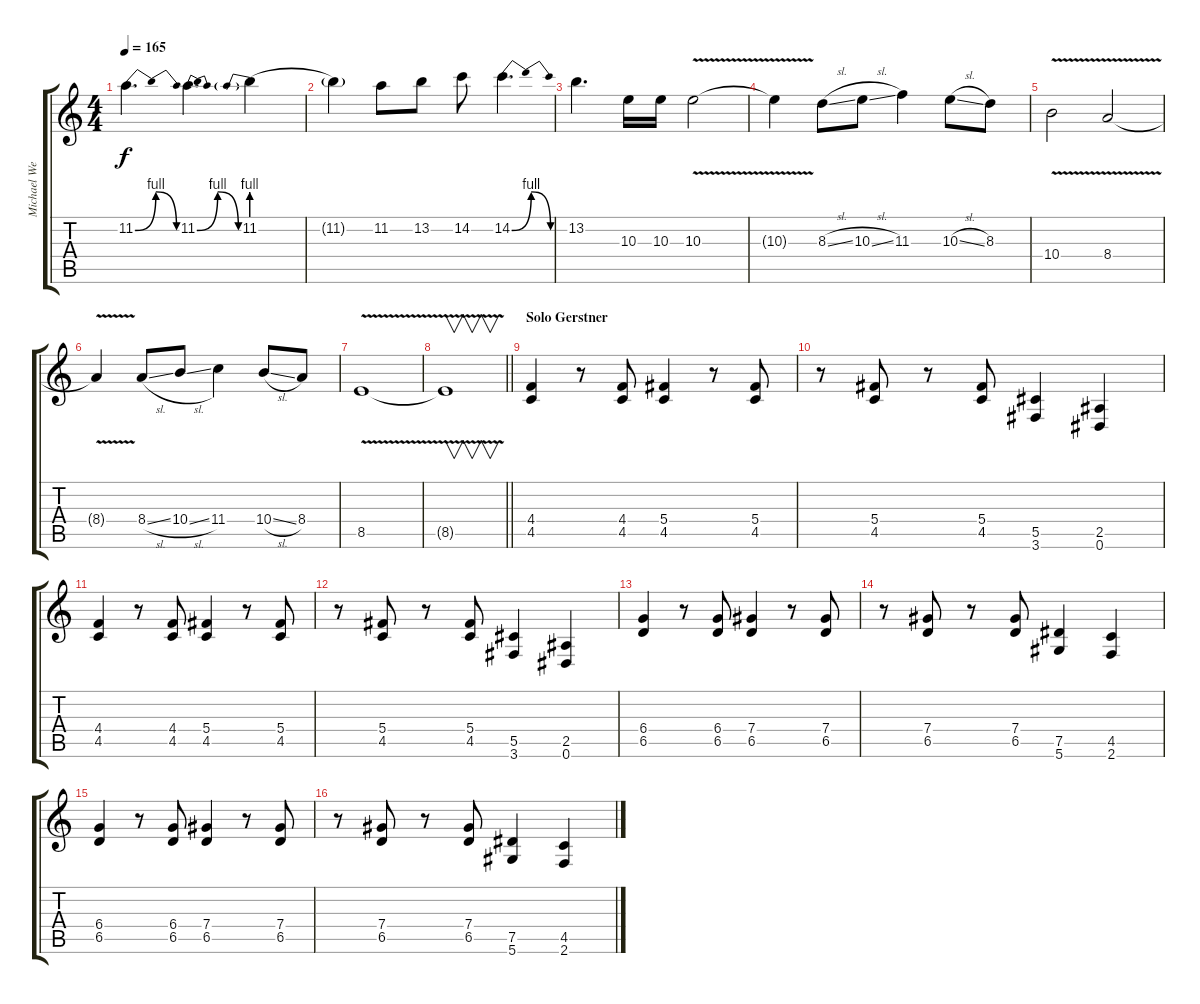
\track ("Michael Weikath" "Michael We") {instrument distortionguitar}
\staff {score tabs}
\tuning (Eb4 Bb3 Gb3 Db3 Ab2 Eb2) {hide}
\ts (4 4)
\tempo 165
\clef g2
\ks c
11.2{be (bendrelease 0 0 11 4 26 4 60 0)}.4{d dy f} 11.2{be (bendrelease 0 0 11 4 26 4 60 0)}.4{d} 11.2{be (prebend 0 4 60 4)}.4 |
11.2{t}.4 11.2.8 13.2.8 14.2.8 14.2{be (bendrelease 0 0 10 4 20 4 60 0)}.4{d} |
13.2.4{d} 10.3.16 10.3.16 10.3{v}.2 |
10.3{t}.4 8.3{sl}.8 10.3{sl}.8 11.3.4 10.3{sl}.8 8.3.8 |
10.4{v}.2 8.4{v}.2 |
8.4{t}.4 8.4{sl}.8 10.4{sl}.8 11.4.4 10.4{sl}.8 8.4.8 |
8.5{v}.1 |
\barLineRight lightlight
8.5{t}.1{v} |
\section ("" "Solo Gerstner")
(4.4 4.5).4{volume 10} r.8 (4.4 4.5).8 (5.4 4.5).4 r.8 (5.4 4.5).8 |
r.8 (5.4 4.5).8 r.8 (5.4 4.5).8 (5.5 3.6).4 (2.5 0.6).4 |
(4.4 4.5).4 r.8 (4.4 4.5).8 (5.4 4.5).4 r.8 (5.4 4.5).8 |
r.8 (5.4 4.5).8 r.8 (5.4 4.5).8 (5.5 3.6).4 (2.5 0.6).4 |
(6.4 6.5).4 r.8 (6.4 6.5).8 (7.4 6.5).4 r.8 (7.4 6.5).8 |
r.8 (7.4 6.5).8 r.8 (7.4 6.5).8 (7.5 5.6).4 (4.5 2.6).4 |
(6.4 6.5).4 r.8 (6.4 6.5).8 (7.4 6.5).4 r.8 (7.4 6.5).8 |
r.8 (7.4 6.5).8 r.8 (7.4 6.5).8 (7.5 5.6).4 (4.5 2.6).4
